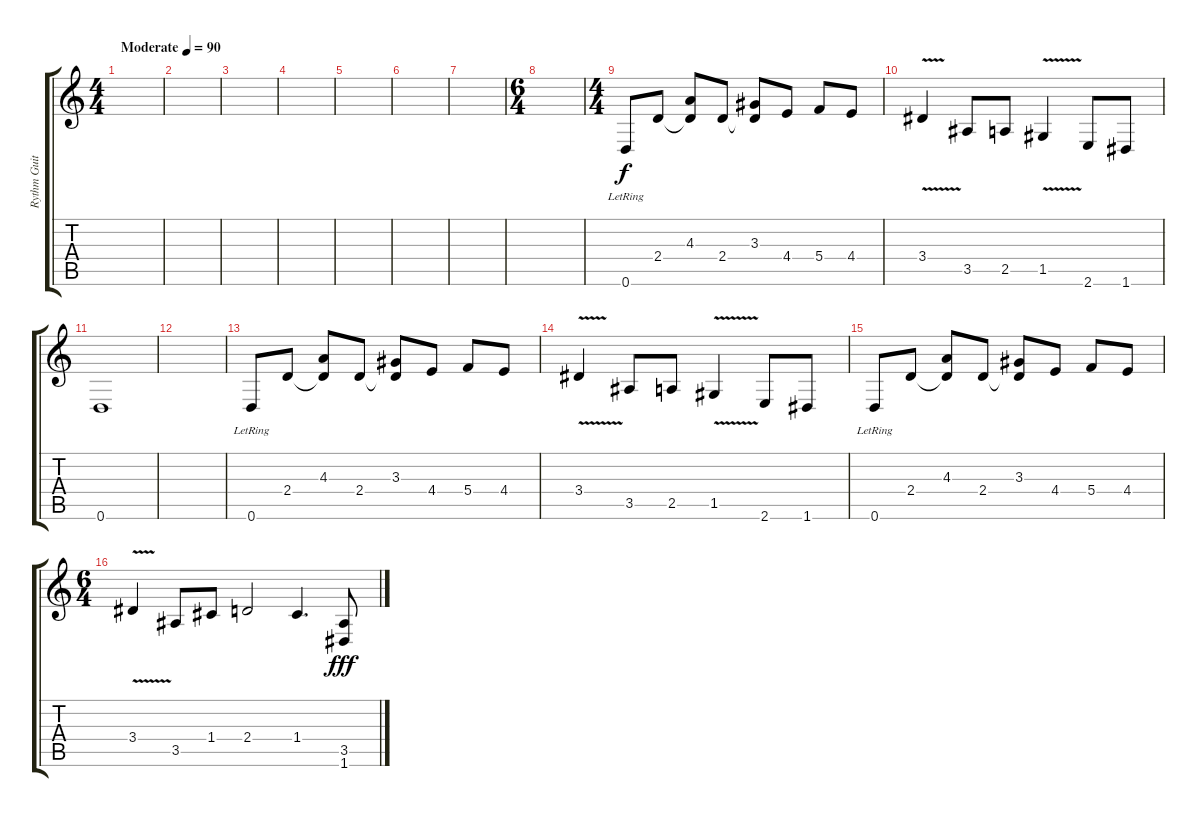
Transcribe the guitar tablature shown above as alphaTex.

\track ("Rythm Guitar L" "Rythm Guit") {instrument distortionguitar}
\staff {score tabs}
\tuning (D4 A3 F3 C3 G2 D2) {hide}
\ts (4 4)
\tempo (90 "Moderate")
\clef g2
\ks c
|
|
|
|
|
|
|
\ts (6 4)
|
\ts (4 4)
0.6{lr}.8 2.4.8 (4.3 2.4{t}).8 2.4.8 (3.3 2.4{t}).8 4.4.8 5.4.8 4.4.8 |
3.4{v}.4 3.5.8 2.5.8 1.5{v}.4 2.6.8 1.6.8 |
0.6.1{volume 0} |
|
0.6{lr}.8{volume 12} 2.4.8 (4.3 2.4{t}).8 2.4.8 (3.3 2.4{t}).8 4.4.8 5.4.8 4.4.8 |
3.4{v}.4 3.5.8 2.5.8 1.5{v}.4 2.6.8 1.6.8 |
0.6{lr}.8 2.4.8 (4.3 2.4{t}).8 2.4.8 (3.3 2.4{t}).8 4.4.8 5.4.8 4.4.8 |
\ts (6 4)
3.4{v}.4 3.5.8 1.4.8 2.4.2 1.4.4{d} (3.5 1.6).8{dy fff}
